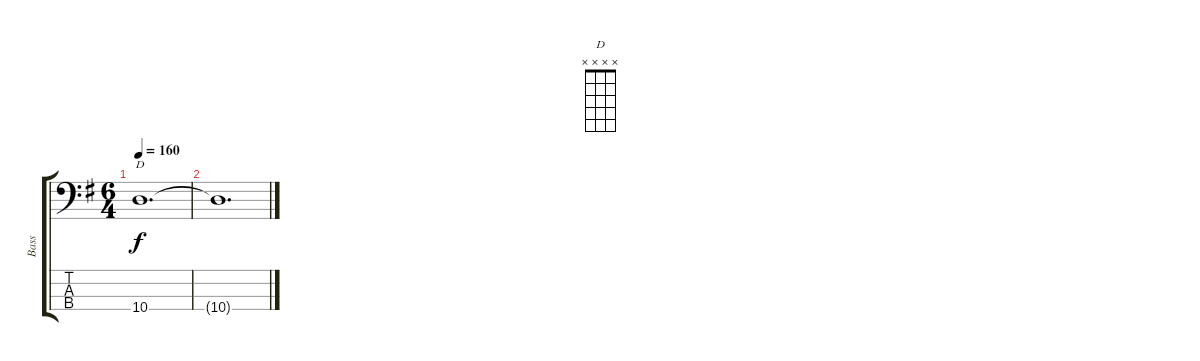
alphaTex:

\track ("Bass" "Bass") {instrument electricbassfinger}
\staff {score tabs}
\tuning (G2 D2 A1 E1) {hide}
\chord ("D" x x x x)
\ts (6 4)
\tempo 160
\clef f4
\ks g
10.4.1{d ch "D" dy f} |
10.4{t}.1{d}
